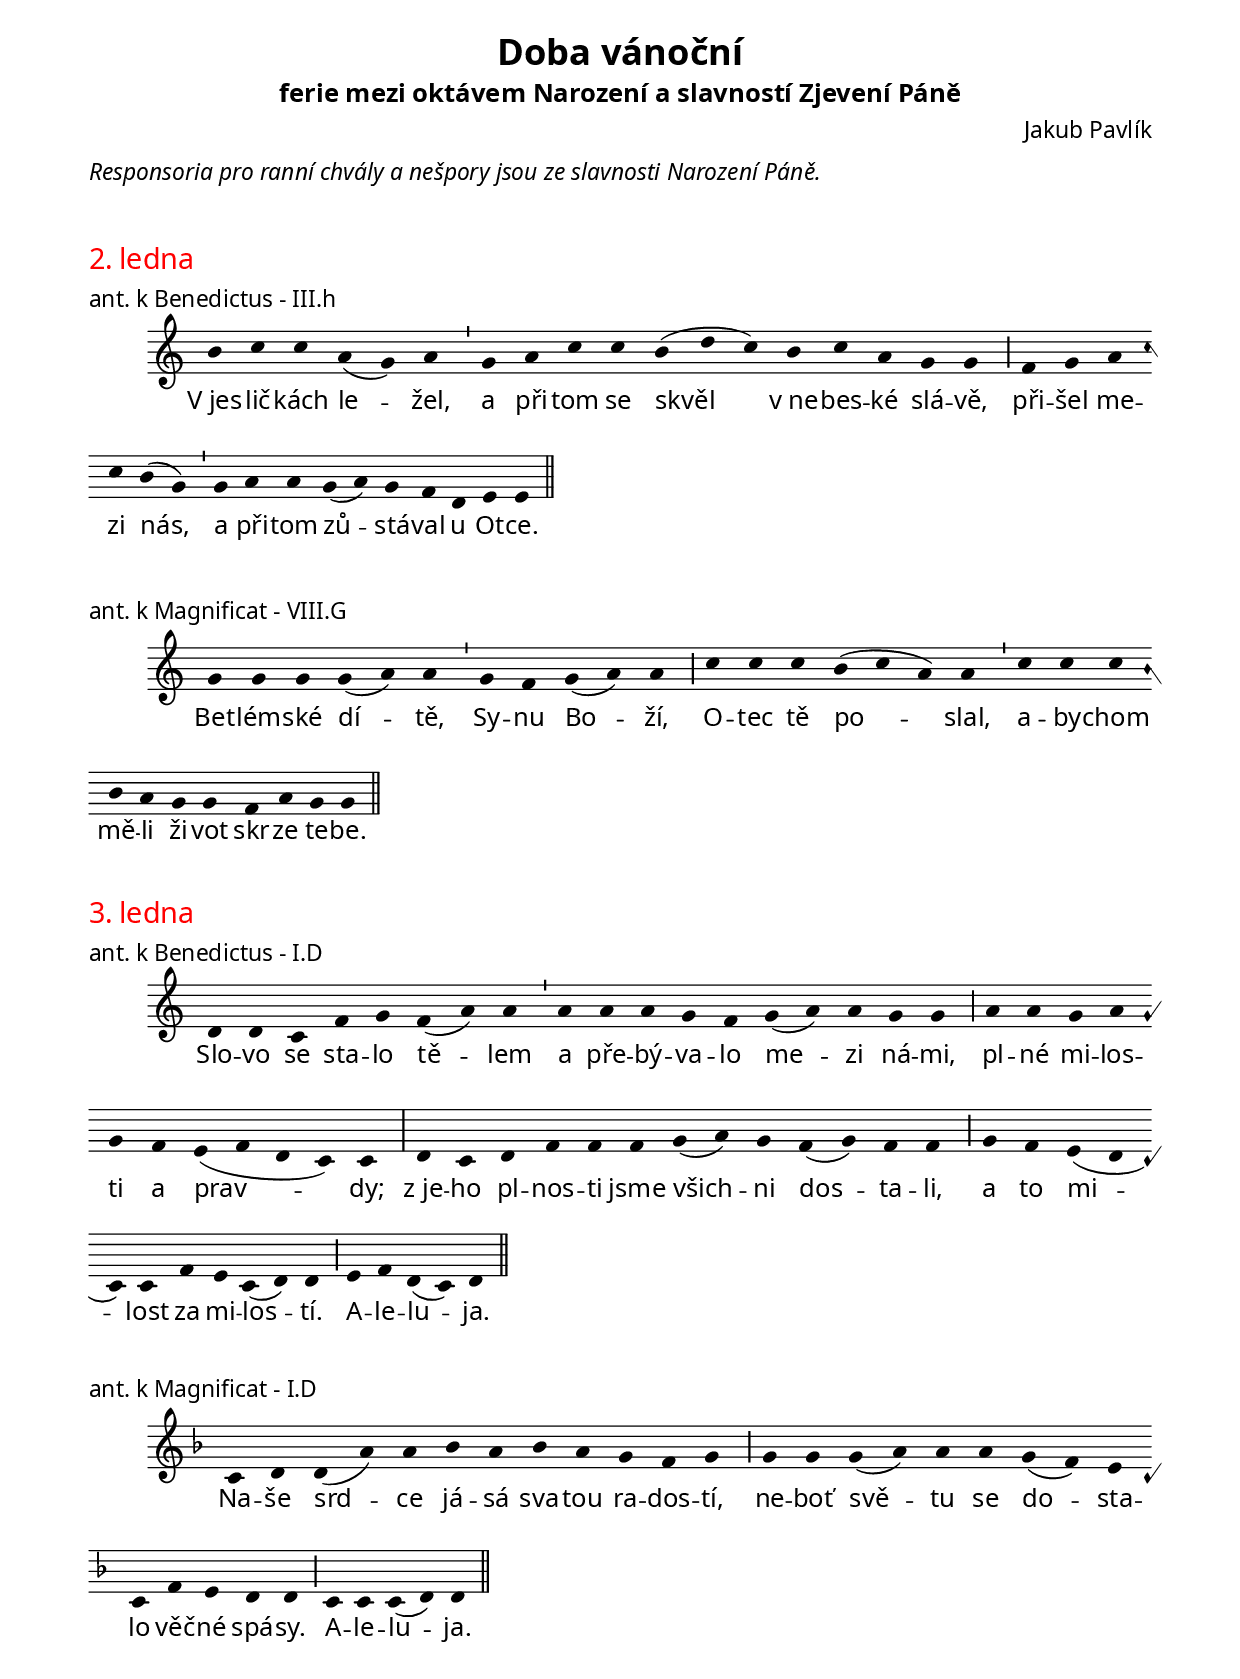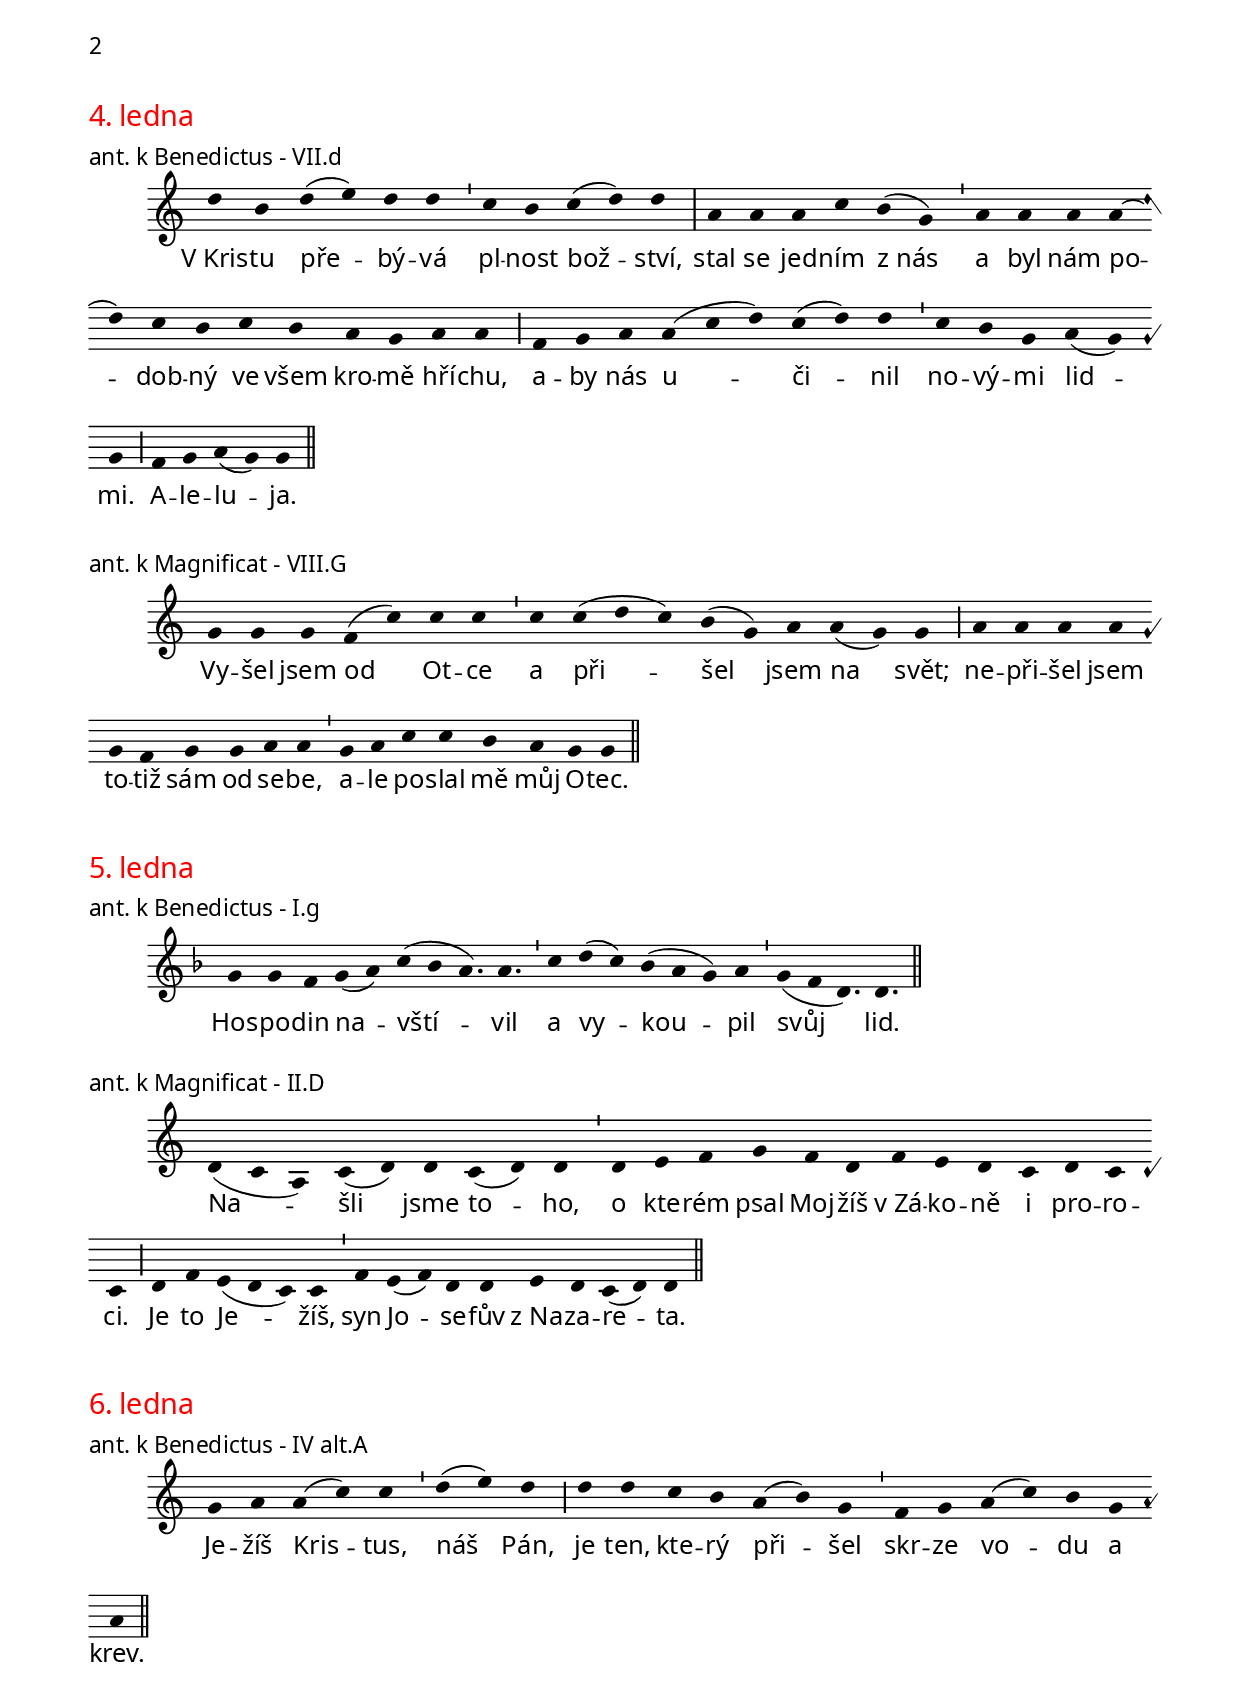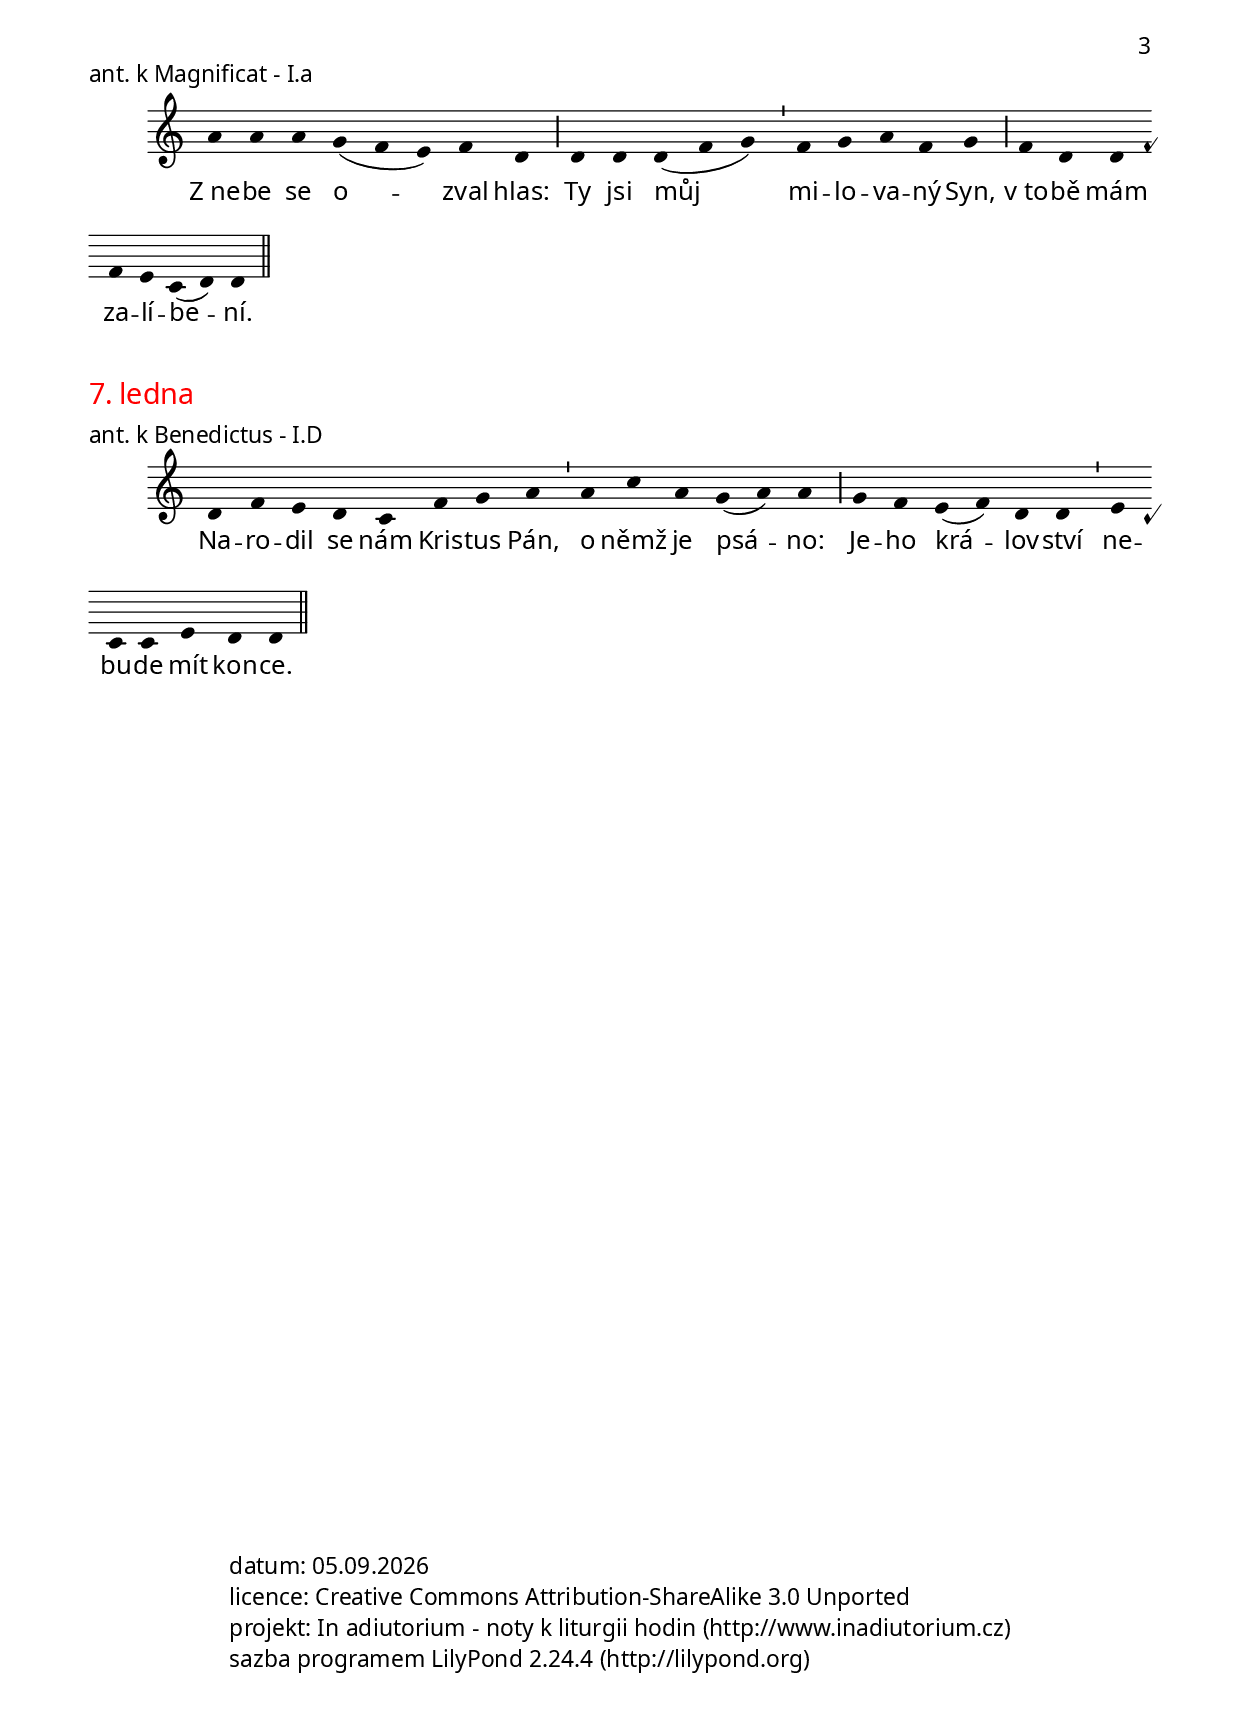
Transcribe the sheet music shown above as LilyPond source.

\version "2.17.24"

\header {
  title = "Doba vánoční"
  subtitle = "ferie mezi oktávem Narození a slavností Zjevení Páně"
  composer = "Jakub Pavlík"
}

\include "spolecne.ly"

\markup\italic{
  Responsoria pro ranní chvály a nešpory jsou ze slavnosti Narození Páně.
}

\markup\nadpisDen{2. ledna}

\score {
  \relative c'' {
    \choralniRezim
    b4 c c a( g) a \barMin
    g a c c b( d c) b c a g g \barMaior
    f g a c b( g) \barMin
    g a a g( a) g f d e e \barFinalis
  }
  \addlyrics {
    V_jes -- lič -- kách le -- žel,
    a při -- tom se skvěl v_ne -- bes -- ké slá -- vě,
    při -- šel me -- zi nás,
    a při -- tom zů -- stá -- val u Ot -- ce.
  }
  \header {
    quid = "ant. k Benedictus"
    modus = "III"
    differentia = "h"
    fons = "zcela volná inspirace (nejprve mimovolná) antifonou vanoce_narozenipane.ly#bohorodicka-1ne-a2"
    psalmus = ""
    id = "2aben"
    piece = \markup {\sestavTitulekBezZalmu}
  }
}

\score {
  \relative c'' {
    \choralniRezim
    g4 g g g( a) a \barMin
    g f g( a) a \barMaior
    c c c b( c a) a \barMin
    c c c b a g g f a g g \barFinalis
  }
  \addlyrics {
    Bet -- lém -- ské dí -- tě,
    Sy -- nu Bo -- ží,
    O -- tec tě po -- slal,
    a -- by -- chom mě -- li ži -- vot skr -- ze te -- be.
  }
  \header {
    quid = "ant. k Magnificat"
    modus = "VIII"
    differentia = "G"
    psalmus = ""
    id = "2amag"
    piece = \markup {\sestavTitulekBezZalmu}
  }
}

\markup\nadpisDen{3. ledna}

\score {
  \relative c' {
    \choralniRezim
    d4 d c f g f( a) a \barMin
    a a a g f g( a) a g g \barMaior
    a a g a g f e( f d c) c \barMax
    d c d f f f g( a) g f( g) f f \barMaior
    g f e( d c) c f e c( d) d \barMaior
    e f d( c) d \barFinalis
  }
  \addlyrics {
    Slo -- vo se sta -- lo tě -- lem
    a pře -- bý -- va -- lo me -- zi ná -- mi,
    pl -- né mi -- los -- ti a prav -- dy;
    z_je -- ho pl -- nos -- ti jsme všich -- ni dos -- ta -- li,
    a to mi -- lost za mi -- los -- tí.
    A -- le -- lu -- ja.
  }
  \header {
    quid = "ant. k Benedictus"
    modus = "I"
    differentia = "D"
    psalmus = ""
    id = "3aben"
    piece = \markup {\sestavTitulekBezZalmu}
  }
}

\score {
  \relative c' {
    \key f \major
    \choralniRezim
    c4 d d( a') a bes a bes a g f g \barMaior
    g g g( a) a a g( f) e c f e d d \barMaior
    c c c( d) d \barFinalis
  }
  \addlyrics {
    Na -- še srd -- ce já -- sá sva -- tou ra -- dos -- tí,
    ne -- boť svě -- tu se do -- sta -- lo věč -- né spá -- sy.
    A -- le -- lu -- ja.
  }
  \header {
    quid = "ant. k Magnificat"
    modus = "I"
    differentia = "D"
    psalmus = ""
    id = "3amag"
    piece = \markup {\sestavTitulekBezZalmu}
  }
}

\markup\nadpisDen{4. ledna}

\score {
  \relative c'' {
    \choralniRezim
    d4 b d( e) d d \barMin
    c b c( d) d \barMax
    a a a c b( g) \barMin
    a a a a( d) c b c b a g a a \barMaior
    f g a a( c d) c( d) d \barMin c b g a( g) g \barMaior
    f g a( g) g \barFinalis
  }
  \addlyrics {
    V_Kris -- tu pře -- bý -- vá
    pl -- nost bož -- ství,
    stal se jed -- ním z_nás
    a byl nám po -- dob -- ný ve všem kro -- mě hří -- chu,
    a -- by nás u -- či -- nil no -- vý -- mi lid -- mi.
    A -- le -- lu -- ja.
  }
  \header {
    quid = "ant. k Benedictus"
    modus = "VII"
    differentia = "d"
    psalmus = ""
    id = "4aben"
    piece = \markup {\sestavTitulekBezZalmu}
  }
}

\score {
  \relative c'' {
    \choralniRezim
    g4 g g f( c') c c \barMin
    c c( d c) b( g) a a( g) g \barMaior
    a a a a g f g g a a \barMin
    g a c c b a g g \barFinalis
  }
  \addlyrics {
    Vy -- šel jsem od Ot -- ce
    a při -- šel jsem na svět;
    ne -- při -- šel jsem to -- tiž sám od se -- be,
    a -- le po -- slal mě můj O -- tec.
  }
  \header {
    quid = "ant. k Magnificat"
    modus = "VIII"
    differentia = "G"
    psalmus = ""
    fial = "velikonoce_nanebevstoupeni.ly#1ne-a1?zacatek"
    id = "4amag"
    piece = \markup {\sestavTitulekBezZalmu}
  }
}

\markup\nadpisDen{5. ledna}

\score {
  \relative c'' {
    \choralniRezim
    \key f\major
    g4 g f g( a)  c( bes a4.) a \barMin
    c4 d( c) bes( a g) a \barMin g( f d4.) d \barFinalis
  }
  \addlyrics {
    Hos -- po -- din na -- vští -- vil a vy -- kou -- pil svůj lid.
  }
  \header {
    quid = "ant. k Benedictus"
    modus = "I"
    differentia = "g"
    psalmus = ""
    id = "5aben"
    fons = "zaltar, patek lichych tydnu, k Benedictus"
    fial = "antifony/ferie_kantevgant.ly#t1-pa-ben"
    piece = \markup {\sestavTitulekBezZalmu}
  }
}

\score {
  \relative c' {
    \choralniRezim
    d4( c a) c( d) d c( d) d \barMin
    d e f g f d f e d c d c c \barMaior
    d f e( d c) c \barMin
    f e( f) d d e d c( d) d \barFinalis
  }
  \addlyrics {
    Na -- šli jsme to -- ho,
    o kte -- rém psal Moj -- žíš v_Zá -- ko -- ně i pro -- ro -- ci.
    Je to Je -- žíš,
    syn Jo -- se -- fův z_Na -- za -- re -- ta.
  }
  \header {
    quid = "ant. k Magnificat"
    modus = "II"
    differentia = "D"
    psalmus = ""
    fial = "sanktoral/0503filipjakub.ly#rch-aben?-aleluja&zaver"
    id = "5amag"
    piece = \markup {\sestavTitulekBezZalmu}
  }
}

\markup\nadpisDen{6. ledna}

\score {
  \relative c'' {
    \choralniRezim
    g4 a a( c) c \barMin
    d( e) d \barMaior
    d d c b a( b) g \barMin
    f g a( c) b g a \barFinalis
  }
  \addlyrics {
    Je -- žíš Kris -- tus,
    náš Pán,
    je ten, kte -- rý při -- šel
    skr -- ze vo -- du a krev.
  }
  \header {
    quid = "ant. k Benedictus"
    modus = "IV alt"
    differentia = "A"
    psalmus = ""
    id = "6aben"
    piece = \markup {\sestavTitulekBezZalmu}
  }
}

\score {
  \relative c'' {
    \choralniRezim
    a4 a a g( f e) f d \barMaior
    d d d( f g) \barMin f g a f g \barMaior
    f d d f e c( d) d \barFinalis
  }
  \addlyrics {
    Z_ne -- be se o -- zval hlas:
    Ty jsi můj mi -- lo -- va -- ný Syn,
    v_to -- bě mám za -- lí -- be -- ní.
  }
  \header {
    quid = "ant. k Magnificat"
    modus = "I"
    differentia = "a"
    psalmus = ""
    fial = "antifony/pust_nedeleC.ly#iimag2?cast=2,3&konec=6"
    id = "6amag"
    piece = \markup {\sestavTitulekBezZalmu}
  }
}

\markup\nadpisDen{7. ledna}

\score {
  \relative c' {
    \choralniRezim
    d4 f e d c f g a \barMin
    a c a g( a) a \barMaior
    g f e( f) d d \barMin
    e c c e d d \barFinalis
  }
  \addlyrics {
    Na -- ro -- dil se nám Kris -- tus Pán, o němž je psá -- no:
    Je -- ho krá -- lov -- ství ne -- bu -- de mít kon -- ce.
  }
  \header {
    quid = "ant. k Benedictus"
    modus = "I"
    differentia = "D"
    psalmus = ""
    id = "7aben"
    piece = \markup {\sestavTitulekBezZalmu}
  }
}